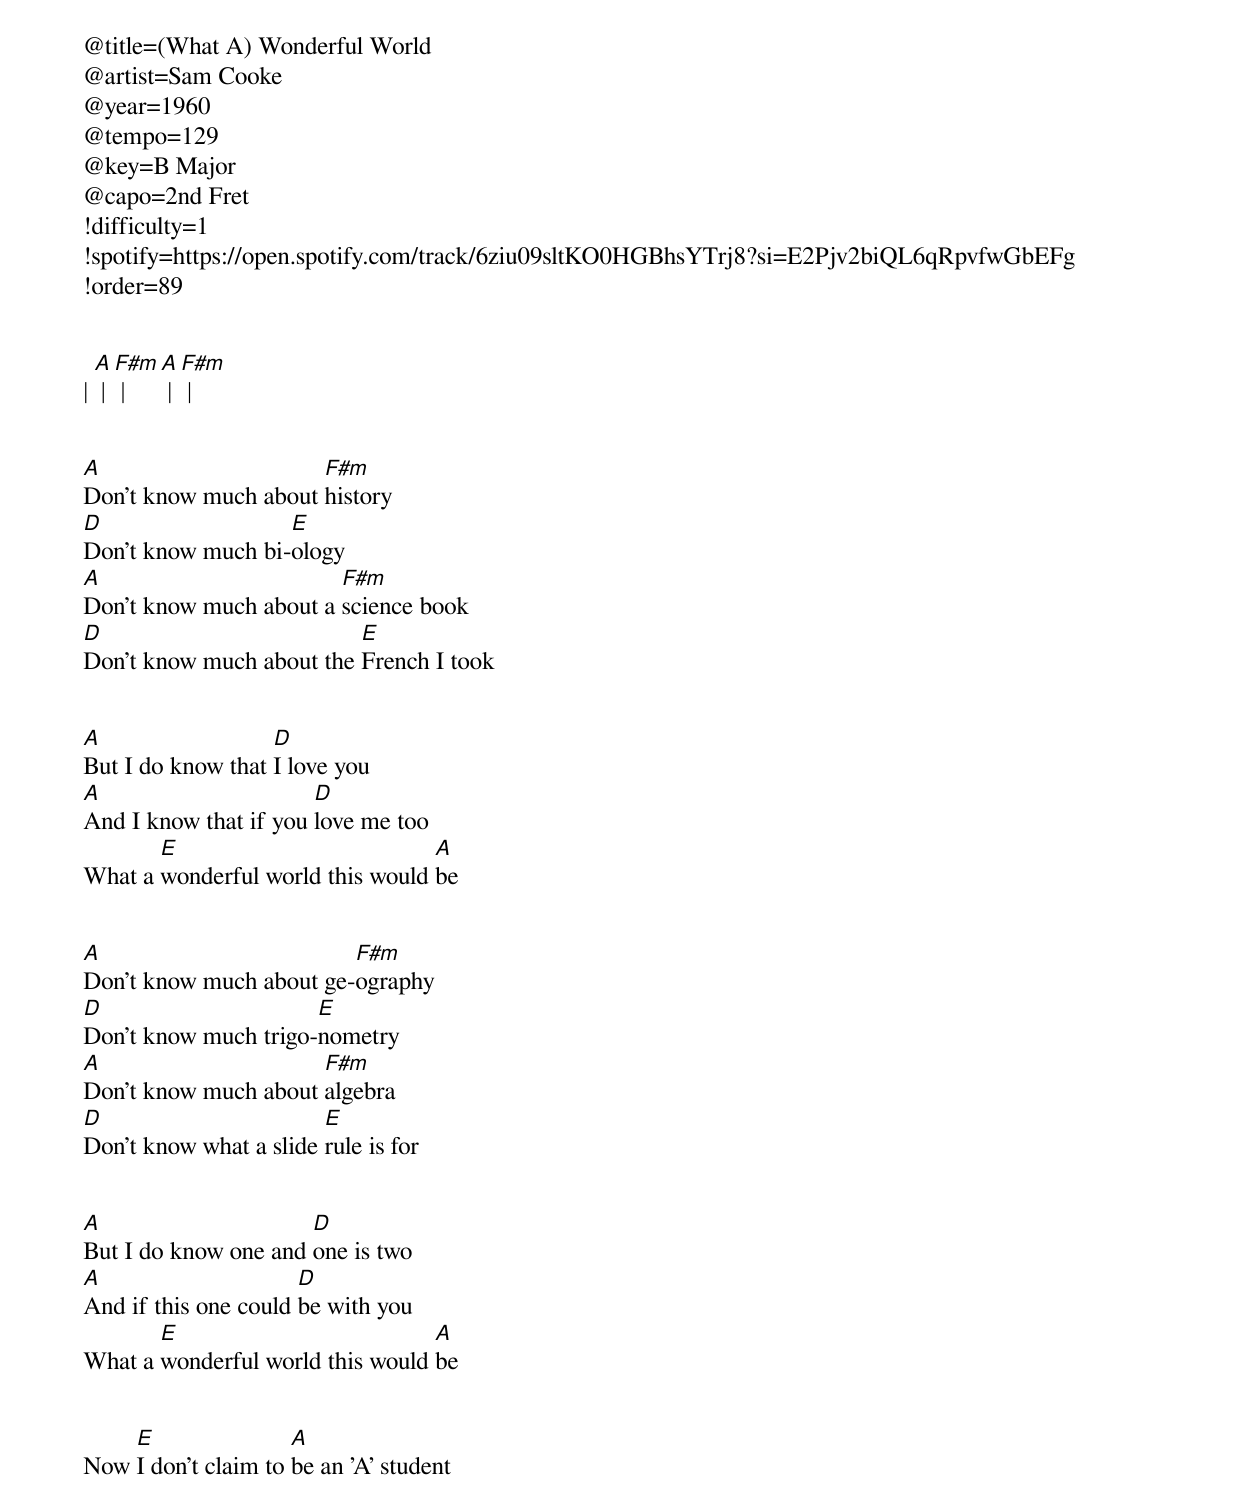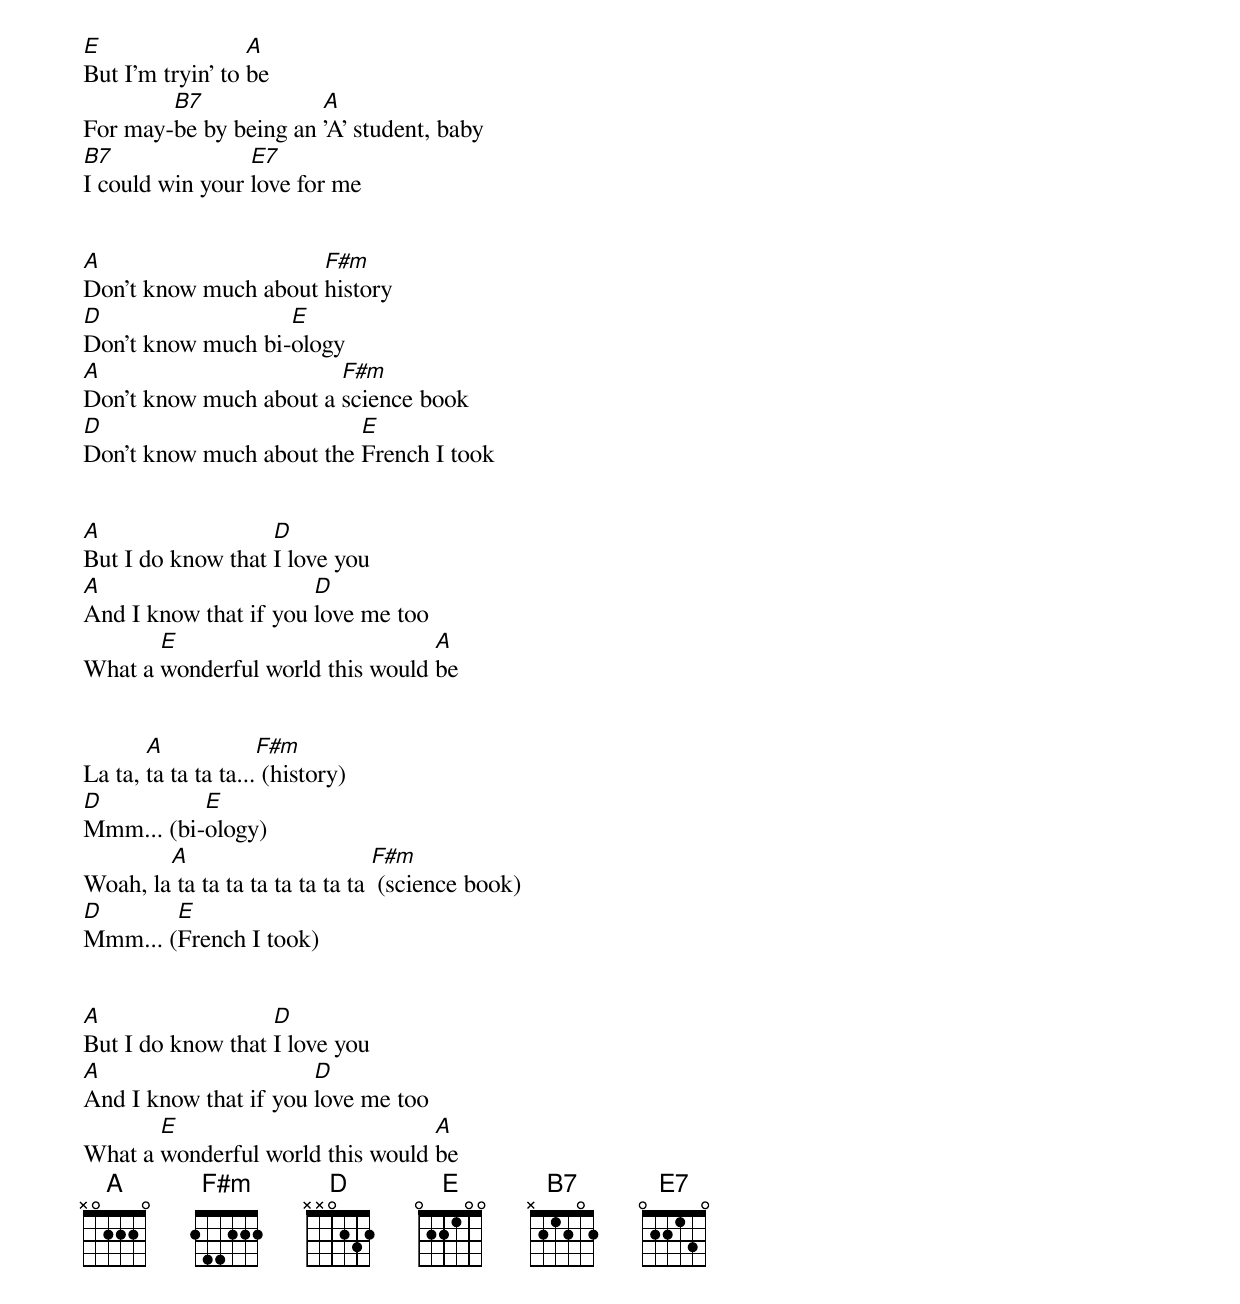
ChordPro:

@title=(What A) Wonderful World
@artist=Sam Cooke
@year=1960
@tempo=129
@key=B Major
@capo=2nd Fret
!difficulty=1
!spotify=https://open.spotify.com/track/6ziu09sltKO0HGBhsYTrj8?si=E2Pjv2biQL6qRpvfwGbEFg
!order=89


| [A] | [F#m] | [A] | [F#m] |


[A]Don't know much about [F#m]history
[D]Don't know much bi-[E]ology
[A]Don't know much about a [F#m]science book
[D]Don't know much about the [E]French I took


[A]But I do know that [D]I love you
[A]And I know that if you [D]love me too
What a [E]wonderful world this would [A]be


[A]Don't know much about ge-[F#m]ography
[D]Don't know much trigo-[E]nometry
[A]Don't know much about [F#m]algebra
[D]Don't know what a slide [E]rule is for


[A]But I do know one and [D]one is two
[A]And if this one could [D]be with you
What a [E]wonderful world this would [A]be


Now [E]I don't claim to [A]be an 'A' student
[E]But I'm tryin' to [A]be
For may-[B7]be by being an [A]'A' student, baby
[B7]I could win your [E7]love for me


[A]Don't know much about [F#m]history
[D]Don't know much bi-[E]ology
[A]Don't know much about a [F#m]science book
[D]Don't know much about the [E]French I took


[A]But I do know that [D]I love you
[A]And I know that if you [D]love me too
What a [E]wonderful world this would [A]be


La ta, [A]ta ta ta ta...[F#m] (history)
[D]Mmm... (bi-[E]ology)
Woah, la[A] ta ta ta ta ta ta ta ta [F#m] (science book)
[D]Mmm... ([E]French I took)


[A]But I do know that [D]I love you
[A]And I know that if you [D]love me too
What a [E]wonderful world this would [A]be
